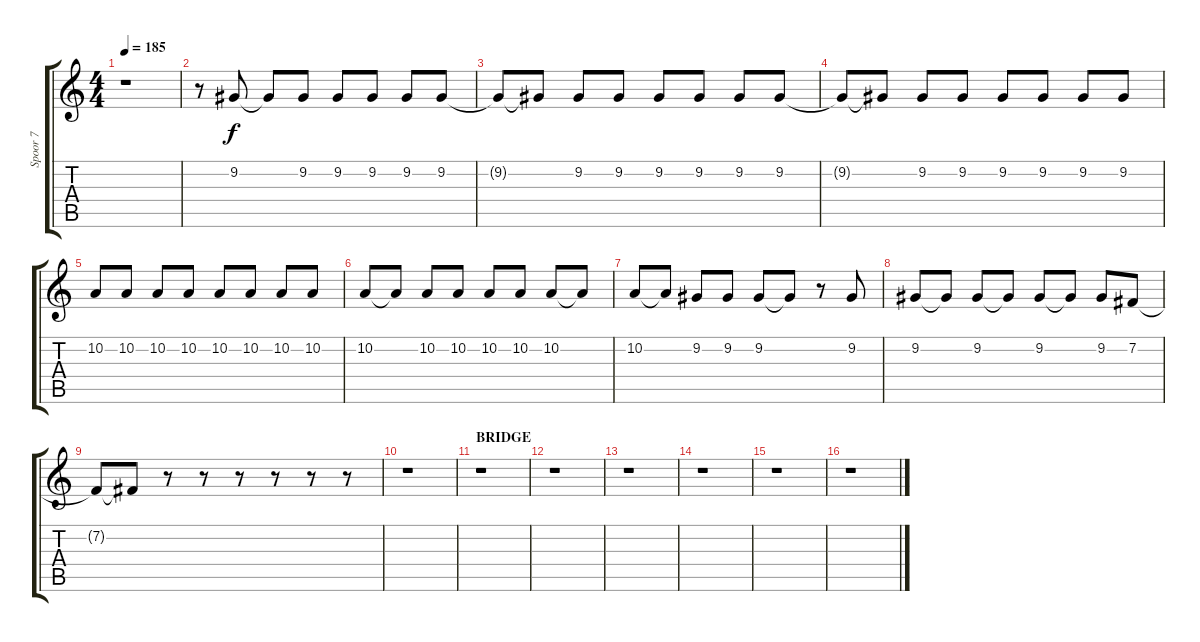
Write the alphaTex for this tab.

\track ("Spoor 7" "Spoor 7") {instrument sopranosax}
\staff {score tabs}
\tuning (E4 B3 G3 D3 A2 E2) {hide}
\ts (4 4)
\tempo 185
\clef g2
\ks c
r.1{dy f} |
r.8 9.2.8 9.2{t}.8 9.2.8 9.2.8 9.2.8 9.2.8 9.2.8 |
9.2{t}.8 9.2{t}.8 9.2.8 9.2.8 9.2.8 9.2.8 9.2.8 9.2.8 |
9.2{t}.8 9.2{t}.8 9.2.8 9.2.8 9.2.8 9.2.8 9.2.8 9.2.8 |
10.2.8 10.2.8 10.2.8 10.2.8 10.2.8 10.2.8 10.2.8 10.2.8 |
10.2.8 10.2{t}.8 10.2.8 10.2.8 10.2.8 10.2.8 10.2.8 10.2{t}.8 |
10.2.8 10.2{t}.8 9.2.8 9.2.8 9.2.8 9.2{t}.8 r.8 9.2.8 |
9.2.8 9.2{t}.8 9.2.8 9.2{t}.8 9.2.8 9.2{t}.8 9.2.8 7.2.8 |
7.2{t}.8 7.2{t}.8 r.8 r.8 r.8 r.8 r.8 r.8 |
r.1 |
\section ("" "BRIDGE")
r.1 |
r.1 |
r.1 |
r.1 |
r.1 |
r.1
